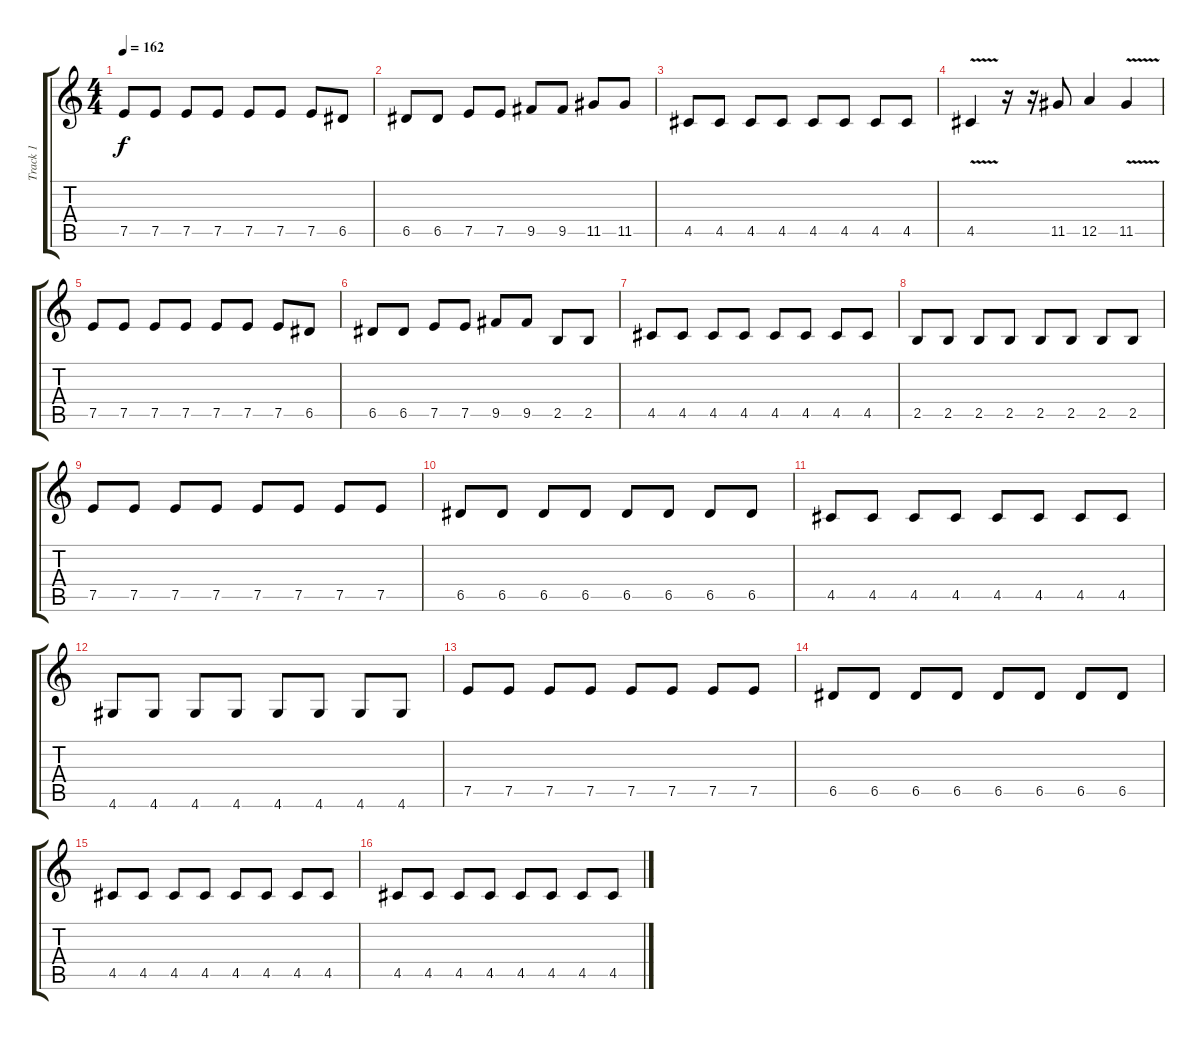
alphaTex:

\track ("Track 1" "Track 1") {instrument distortionguitar}
\staff {score tabs}
\tuning (E4 B3 G3 D3 A2 E2) {hide}
\ts (4 4)
\tempo 162
\clef g2
\ks c
7.5.8{dy f} 7.5.8 7.5.8 7.5.8 7.5.8 7.5.8 7.5.8 6.5.8 |
6.5.8 6.5.8 7.5.8 7.5.8 9.5.8 9.5.8 11.5.8 11.5.8 |
4.5.8 4.5.8 4.5.8 4.5.8 4.5.8 4.5.8 4.5.8 4.5.8 |
4.5{v}.4 r.16 r.16 11.5.8 12.5.4 11.5{v}.4 |
7.5.8 7.5.8 7.5.8 7.5.8 7.5.8 7.5.8 7.5.8 6.5.8 |
6.5.8 6.5.8 7.5.8 7.5.8 9.5.8 9.5.8 2.5.8 2.5.8 |
4.5.8 4.5.8 4.5.8 4.5.8 4.5.8 4.5.8 4.5.8 4.5.8 |
2.5.8 2.5.8 2.5.8 2.5.8 2.5.8 2.5.8 2.5.8 2.5.8 |
7.5.8 7.5.8 7.5.8 7.5.8 7.5.8 7.5.8 7.5.8 7.5.8 |
6.5.8 6.5.8 6.5.8 6.5.8 6.5.8 6.5.8 6.5.8 6.5.8 |
4.5.8 4.5.8 4.5.8 4.5.8 4.5.8 4.5.8 4.5.8 4.5.8 |
4.6.8 4.6.8 4.6.8 4.6.8 4.6.8 4.6.8 4.6.8 4.6.8 |
7.5.8 7.5.8 7.5.8 7.5.8 7.5.8 7.5.8 7.5.8 7.5.8 |
6.5.8 6.5.8 6.5.8 6.5.8 6.5.8 6.5.8 6.5.8 6.5.8 |
4.5.8 4.5.8 4.5.8 4.5.8 4.5.8 4.5.8 4.5.8 4.5.8 |
4.5.8 4.5.8 4.5.8 4.5.8 4.5.8 4.5.8 4.5.8 4.5.8
